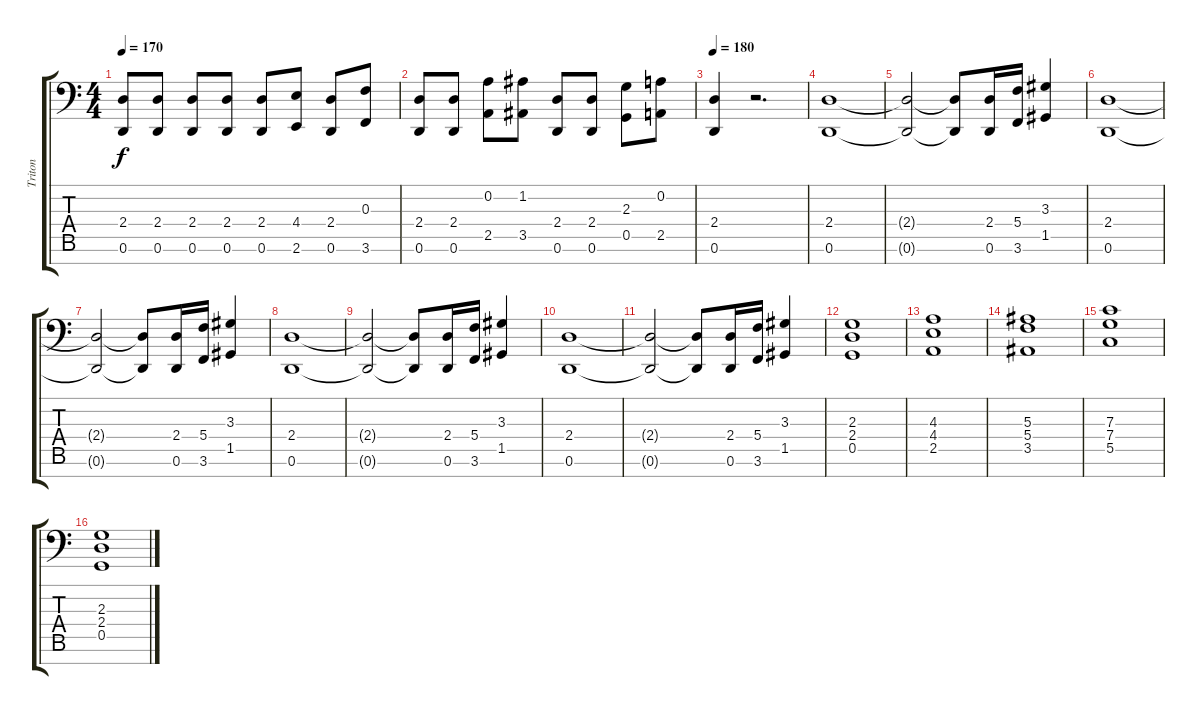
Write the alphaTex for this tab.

\track ("Triton" "Triton") {instrument stringensemble1}
\staff {score tabs}
\tuning (D4 A3 F3 C3 G2 D2 A1) {hide}
\ts (4 4)
\tempo 170
\clef f4
\ks c
(2.4 0.6).8{dy f} (2.4 0.6).8 (2.4 0.6).8 (2.4 0.6).8 (2.4 0.6).8 (4.4 2.6).8 (2.4 0.6).8 (0.3 3.6).8 |
(2.4 0.6).8 (2.4 0.6).8 (0.2 2.5).8 (1.2 3.5).8 (2.4 0.6).8 (2.4 0.6).8 (2.3 0.5).8 (0.2 2.5).8 |
\tempo 180
(2.4 0.6).4 r.2{d} |
(2.4 0.6).1 |
(2.4{t} 0.6{t}).2 (2.4{t} 0.6{t}).8 (2.4 0.6).16 (5.4 3.6).16 (3.3 1.5).4 |
(2.4 0.6).1 |
(2.4{t} 0.6{t}).2 (2.4{t} 0.6{t}).8 (2.4 0.6).16 (5.4 3.6).16 (3.3 1.5).4 |
(2.4 0.6).1 |
(2.4{t} 0.6{t}).2 (2.4{t} 0.6{t}).8 (2.4 0.6).16 (5.4 3.6).16 (3.3 1.5).4 |
(2.4 0.6).1 |
(2.4{t} 0.6{t}).2 (2.4{t} 0.6{t}).8 (2.4 0.6).16 (5.4 3.6).16 (3.3 1.5).4 |
(2.3 2.4 0.5).1 |
(4.3 4.4 2.5).1 |
(5.3 5.4 3.5).1 |
(7.3 7.4 5.5).1 |
(2.3 2.4 0.5).1
